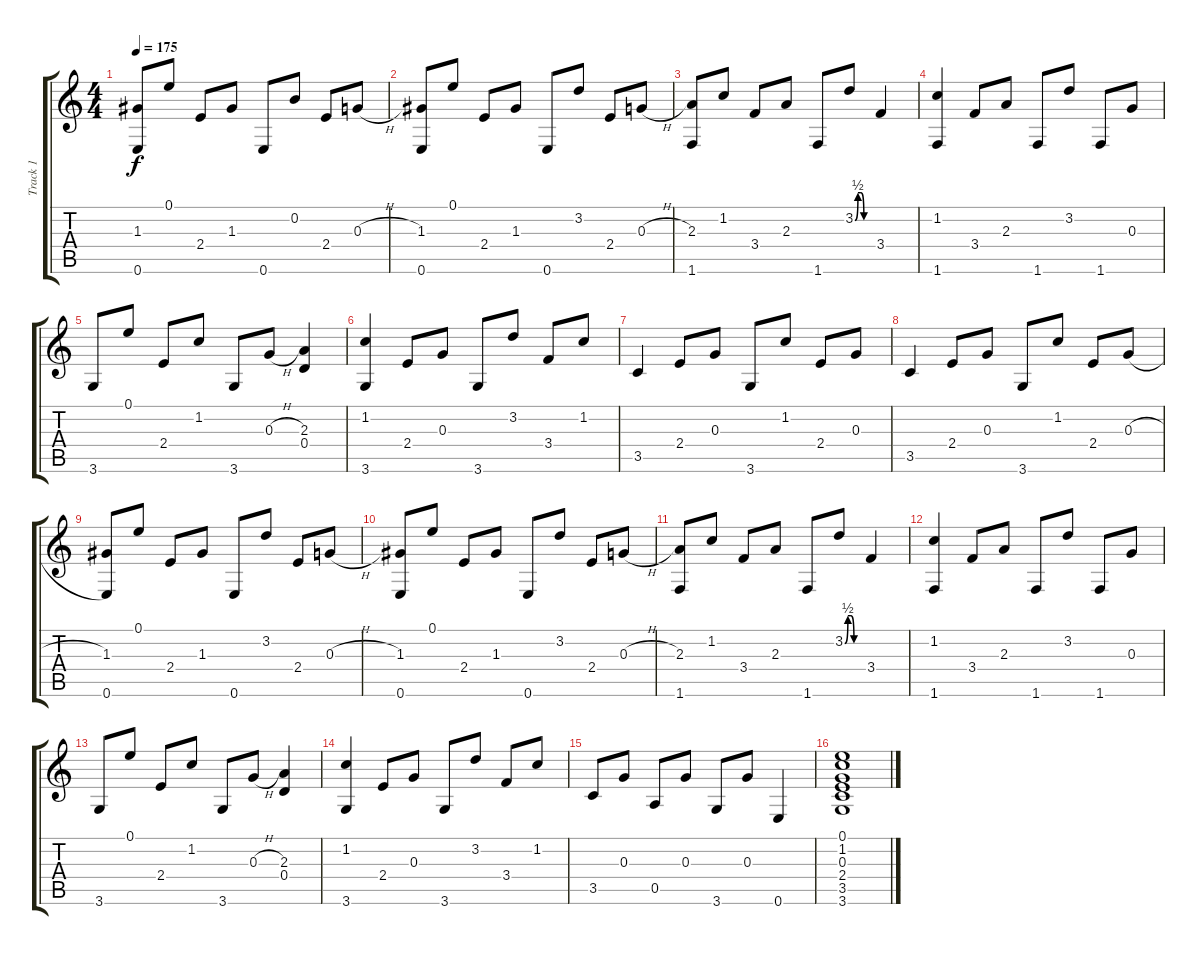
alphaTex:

\track ("Track 1" "Track 1") {instrument acousticguitarsteel}
\staff {score tabs}
\tuning (E4 B3 G3 D3 A2 E2) {hide}
\ts (4 4)
\tempo 175
\clef g2
\ks c
(1.3 0.6).8{dy f} 0.1.8 2.4.8 1.3.8 0.6.8 0.2.8 2.4.8 0.3{h}.8 |
(1.3 0.6).8 0.1.8 2.4.8 1.3.8 0.6.8 3.2.8 2.4.8 0.3{h}.8 |
(2.3 1.6).8 1.2.8 3.4.8 2.3.8 1.6.8 3.2{be (custom 0 0 10 2 20 2 30 0 60 0)}.8 3.4.4 |
(1.2 1.6).4 3.4.8 2.3.8 1.6.8 3.2.8 1.6.8 0.3.8 |
3.6.8 0.1.8 2.4.8 1.2.8 3.6.8 0.3{h}.8 (2.3 0.4).4 |
(1.2 3.6).4 2.4.8 0.3.8 3.6.8 3.2.8 3.4.8 1.2.8 |
3.5.4 2.4.8 0.3.8 3.6.8 1.2.8 2.4.8 0.3.8 |
3.5.4 2.4.8 0.3.8 3.6.8 1.2.8 2.4.8 0.3{h}.8 |
(1.3 0.6).8 0.1.8 2.4.8 1.3.8 0.6.8 3.2.8 2.4.8 0.3{h}.8 |
(1.3 0.6).8 0.1.8 2.4.8 1.3.8 0.6.8 3.2.8 2.4.8 0.3{h}.8 |
(2.3 1.6).8 1.2.8 3.4.8 2.3.8 1.6.8 3.2{be (custom 0 0 10 2 20 2 30 0 60 0)}.8 3.4.4 |
(1.2 1.6).4 3.4.8 2.3.8 1.6.8 3.2.8 1.6.8 0.3.8 |
3.6.8 0.1.8 2.4.8 1.2.8 3.6.8 0.3{h}.8 (2.3 0.4).4 |
(1.2 3.6).4 2.4.8 0.3.8 3.6.8 3.2.8 3.4.8 1.2.8 |
3.5.8 0.3.8 0.5.8 0.3.8 3.6.8 0.3.8 0.6.4 |
(0.1 1.2 0.3 2.4 3.5 3.6).1
